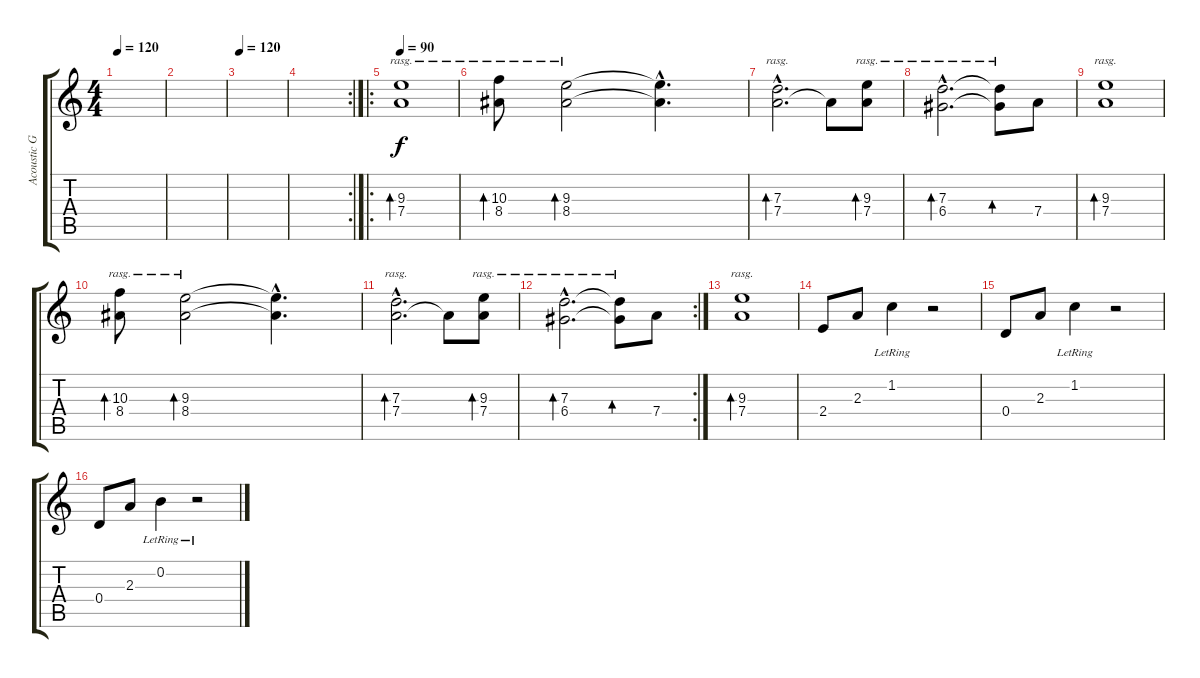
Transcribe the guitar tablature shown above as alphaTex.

\track ("Acoustic Guitar" "Acoustic G") {instrument acousticguitarsteel}
\staff {score tabs}
\tuning (E4 B3 G3 D3 A2 E2) {hide}
\ts (4 4)
\tempo 120
\clef g2
\ks c
|
|
\tempo 120
|
\rc 2
|
\ro
\tempo 90
(9.3 7.4).1{bd 60 rasg ii instrument acousticguitarsteel} |
(10.3 8.4).8{bd 120 rasg ii} (9.3 8.4).2{bd 120 rasg ii} (9.3{hac t} 8.4{hac t}).4{d} |
(7.3{hac} 7.4{hac}).2{d bd 120 rasg ii} 7.4{t}.8 (9.3 7.4).8{bd 120 rasg ii} |
(7.3{hac} 6.4{hac}).2{d bd 120 rasg ii} (7.3{t} 6.4{t}).8{bd 120 rasg ii} 7.4.8 |
(9.3 7.4).1{bd 60 rasg ii} |
(10.3 8.4).8{bd 120 rasg ii} (9.3 8.4).2{bd 120 rasg ii} (9.3{hac t} 8.4{hac t}).4{d} |
(7.3{hac} 7.4{hac}).2{d bd 120 rasg ii} 7.4{t}.8 (9.3 7.4).8{bd 120 rasg ii} |
\rc 2
(7.3{hac} 6.4{hac}).2{d bd 120 rasg ii} (7.3{t} 6.4{t}).8{bd 120 rasg ii} 7.4.8 |
(9.3 7.4).1{bd 60 rasg ii} |
2.4.8 2.3.8 1.2{lr}.4 r.2 |
0.4.8 2.3.8 1.2{lr}.4 r.2 |
0.4.8 2.3.8 0.2{lr}.4 r.2
